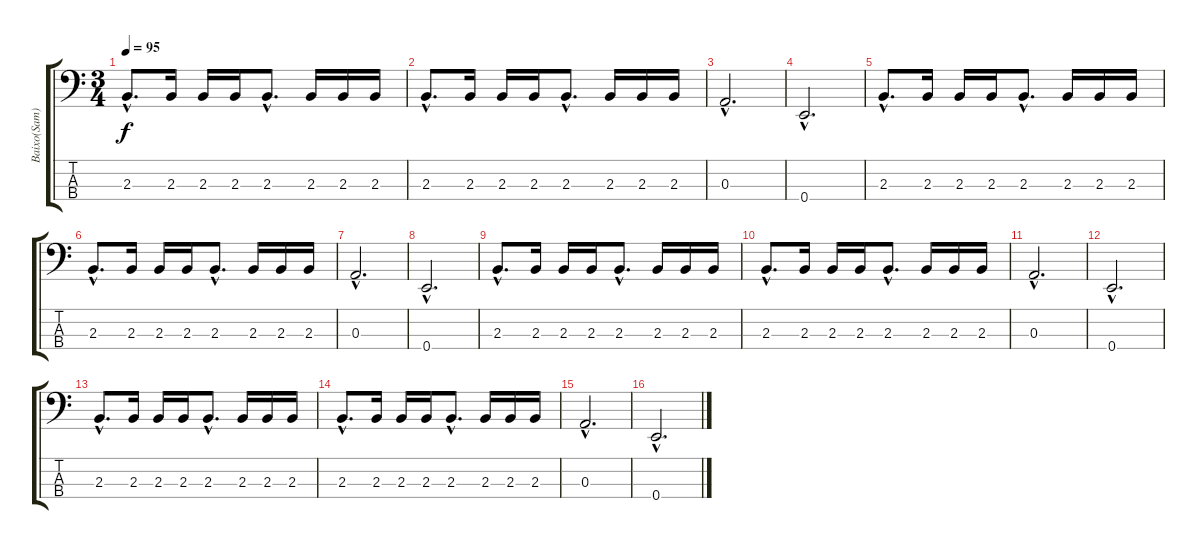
\track ("Baixo(Sam)" "Baixo(Sam)") {instrument electricbassfinger}
\staff {score tabs}
\tuning (G2 D2 A1 E1) {hide}
\ts (3 4)
\tempo 95
\clef f4
\ks c
2.3{hac}.8{d dy f volume 13} 2.3.16 2.3.16 2.3.16 2.3{hac}.8{d} 2.3.16 2.3.16 2.3.16 |
2.3{hac}.8{d} 2.3.16 2.3.16 2.3.16 2.3{hac}.8{d} 2.3.16 2.3.16 2.3.16 |
0.3{hac}.2{d} |
0.4{hac}.2{d} |
2.3{hac}.8{d} 2.3.16 2.3.16 2.3.16 2.3{hac}.8{d} 2.3.16 2.3.16 2.3.16 |
2.3{hac}.8{d} 2.3.16 2.3.16 2.3.16 2.3{hac}.8{d} 2.3.16 2.3.16 2.3.16 |
0.3{hac}.2{d} |
0.4{hac}.2{d} |
2.3{hac}.8{d} 2.3.16 2.3.16 2.3.16 2.3{hac}.8{d} 2.3.16 2.3.16 2.3.16 |
2.3{hac}.8{d} 2.3.16 2.3.16 2.3.16 2.3{hac}.8{d} 2.3.16 2.3.16 2.3.16 |
0.3{hac}.2{d} |
0.4{hac}.2{d} |
2.3{hac}.8{d} 2.3.16 2.3.16 2.3.16 2.3{hac}.8{d} 2.3.16 2.3.16 2.3.16 |
2.3{hac}.8{d} 2.3.16 2.3.16 2.3.16 2.3{hac}.8{d} 2.3.16 2.3.16 2.3.16 |
0.3{hac}.2{d} |
0.4{hac}.2{d}
